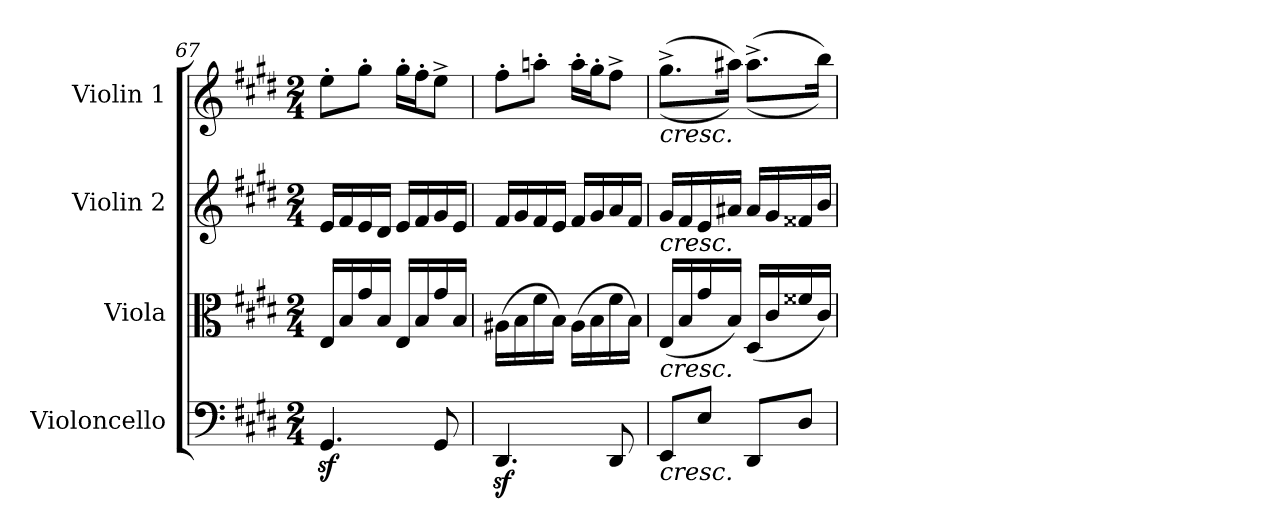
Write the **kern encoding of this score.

**kern	**kern	**kern	**kern
*part4	*part3	*part2	*part1
*staff4	*staff3	*staff2	*staff1
*I"Violoncello	*I"Viola	*I"Violin 2	*I"Violin 1
*I'Vc	*I'Vla	*I'Vln	*I'Vln
*clefF4	*clefC3	*clefG2	*clefG2
*k[f#c#g#d#]	*k[f#c#g#d#]	*k[f#c#g#d#]	*k[f#c#g#d#]
*M2/4	*M2/4	*M2/4	*M2/4
=67	=67	=67	=67
4.GG#z</	16E/LL	16e/LL	8ee'\L
.	16B/	16f#/	.
.	16g#/	16e/	8gg#'\J
.	16B/JJ	16d#/JJ	.
.	16E/LL	16e/LL	16gg#'\LL
.	16B/	16f#/	16ff#'\J
8GG#/	16g#/	16g#/	8ee^\J
.	16B/JJ	16e/JJ	.
=68	=68	=68	=68
4.DD#z</	(16A#X\LL	16f#/LL	8ff#'\L
.	16B\	16g#/	.
.	16f#\	16f#/	8aan'\J
.	16B\JJ)	16e/JJ	.
.	(16A#\LL	16f#/LL	16aa'\LL
.	16B\	16g#/	16gg#'\J
8DD#/	16f#\	16a/	8ff#^\J
.	16B\JJ)	16f#/JJ	.
=69	=69	=69	=69
!	!	!	!LO:TX:b:i:t=cresc.
!	!	!LO:TX:b:i:t=cresc.	!
!	!LO:TX:b:i:t=cresc.	!	!
!LO:TX:b:i:t=cresc.	!	!	!
8EE/L	(16E/LL	16g#/LL	((8.gg#^\L
.	16B/	16f#/	.
8E/J	16g#/	16e/	.
.	16B/JJ)	16a#X/JJ	16aa#X\Jk))
8DD#/L	(16D#/LL	16a#/LL	((8.aa#^\L
.	16c#/	16g#/	.
8D#/J	16f##X/	16f##X/	.
.	16c#/JJ)	16b/JJ	16bb\Jk))
=	=	=	=
*-	*-	*-	*-
